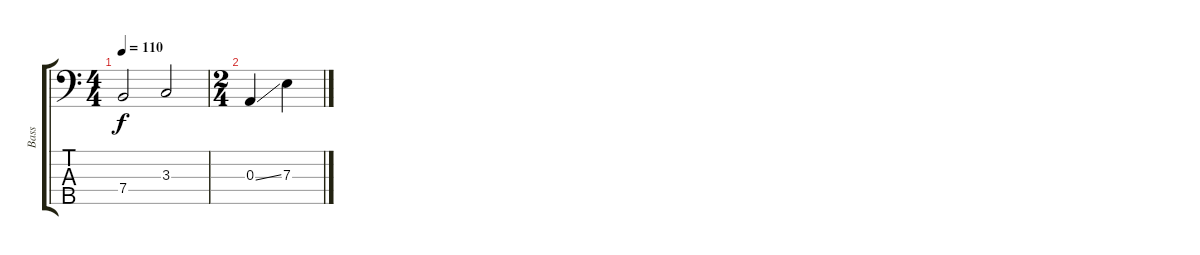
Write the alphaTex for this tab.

\track ("Bass" "Bass") {instrument electricbasspick}
\staff {score tabs}
\tuning (G2 D2 A1 E1 B0) {hide}
\ts (4 4)
\tempo 110
\clef f4
\ks c
7.4.2{dy f} 3.3.2 |
\ts (2 4)
0.3{ss}.4 7.3.4
